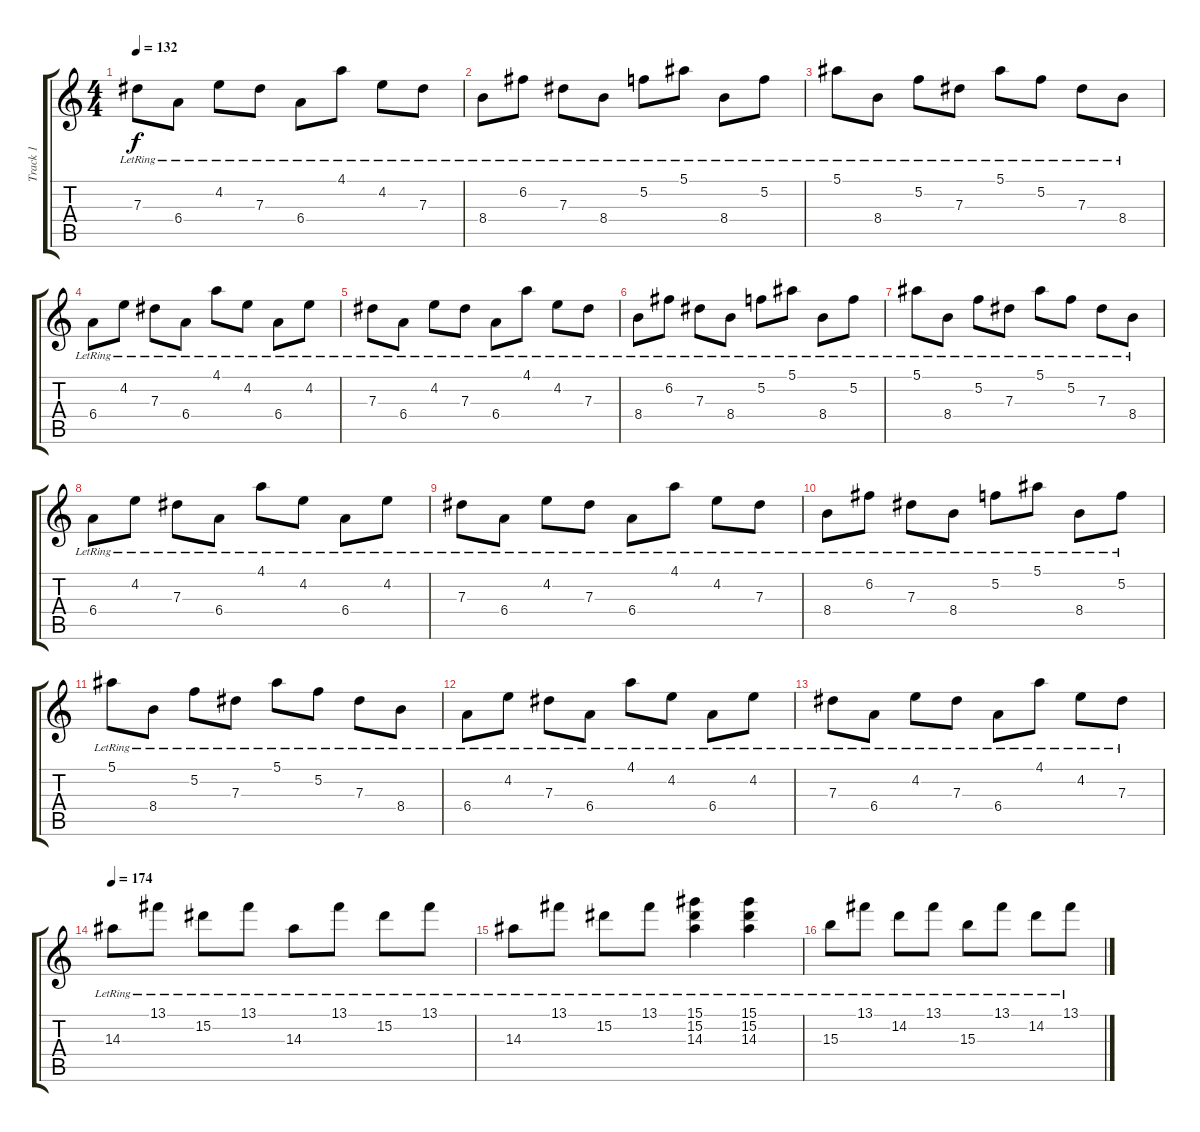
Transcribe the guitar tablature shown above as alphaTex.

\track ("Track 1" "Track 1") {instrument distortionguitar}
\staff {score tabs}
\tuning (F4 C4 Ab3 Eb3 Bb2 F2) {hide}
\ts (4 4)
\tempo 132
\clef g2
\ks c
7.3{lr}.8{dy f} 6.4{lr}.8 4.2{lr}.8 7.3{lr}.8 6.4{lr}.8 4.1{lr}.8 4.2{lr}.8 7.3{lr}.8 |
8.4{lr}.8 6.2{lr}.8 7.3{lr}.8 8.4{lr}.8 5.2{lr}.8 5.1{lr}.8 8.4{lr}.8 5.2{lr}.8 |
5.1{lr}.8 8.4{lr}.8 5.2{lr}.8 7.3{lr}.8 5.1{lr}.8 5.2{lr}.8 7.3{lr}.8 8.4{lr}.8 |
6.4{lr}.8 4.2{lr}.8 7.3{lr}.8 6.4{lr}.8 4.1{lr}.8 4.2{lr}.8 6.4{lr}.8 4.2{lr}.8 |
7.3{lr}.8 6.4{lr}.8 4.2{lr}.8 7.3{lr}.8 6.4{lr}.8 4.1{lr}.8 4.2{lr}.8 7.3{lr}.8 |
8.4{lr}.8 6.2{lr}.8 7.3{lr}.8 8.4{lr}.8 5.2{lr}.8 5.1{lr}.8 8.4{lr}.8 5.2{lr}.8 |
5.1{lr}.8 8.4{lr}.8 5.2{lr}.8 7.3{lr}.8 5.1{lr}.8 5.2{lr}.8 7.3{lr}.8 8.4{lr}.8 |
6.4{lr}.8 4.2{lr}.8 7.3{lr}.8 6.4{lr}.8 4.1{lr}.8 4.2{lr}.8 6.4{lr}.8 4.2{lr}.8 |
7.3{lr}.8 6.4{lr}.8 4.2{lr}.8 7.3{lr}.8 6.4{lr}.8 4.1{lr}.8 4.2{lr}.8 7.3{lr}.8 |
8.4{lr}.8 6.2{lr}.8 7.3{lr}.8 8.4{lr}.8 5.2{lr}.8 5.1{lr}.8 8.4{lr}.8 5.2{lr}.8 |
5.1{lr}.8 8.4{lr}.8 5.2{lr}.8 7.3{lr}.8 5.1{lr}.8 5.2{lr}.8 7.3{lr}.8 8.4{lr}.8 |
6.4{lr}.8 4.2{lr}.8 7.3{lr}.8 6.4{lr}.8 4.1{lr}.8 4.2{lr}.8 6.4{lr}.8 4.2{lr}.8 |
7.3{lr}.8 6.4{lr}.8 4.2{lr}.8 7.3{lr}.8 6.4{lr}.8 4.1{lr}.8 4.2{lr}.8 7.3{lr}.8 |
\tempo 174
14.3{lr}.8{instrument acousticguitarsteel} 13.1{lr}.8 15.2{lr}.8 13.1{lr}.8 14.3{lr}.8 13.1{lr}.8 15.2{lr}.8 13.1{lr}.8 |
14.3{lr}.8 13.1{lr}.8 15.2{lr}.8 13.1{lr}.8 (15.1{lr} 15.2{lr} 14.3{lr}).4 (15.1{lr} 15.2{lr} 14.3{lr}).4 |
15.3{lr}.8 13.1{lr}.8 14.2{lr}.8 13.1{lr}.8 15.3{lr}.8 13.1{lr}.8 14.2{lr}.8 13.1{lr}.8
